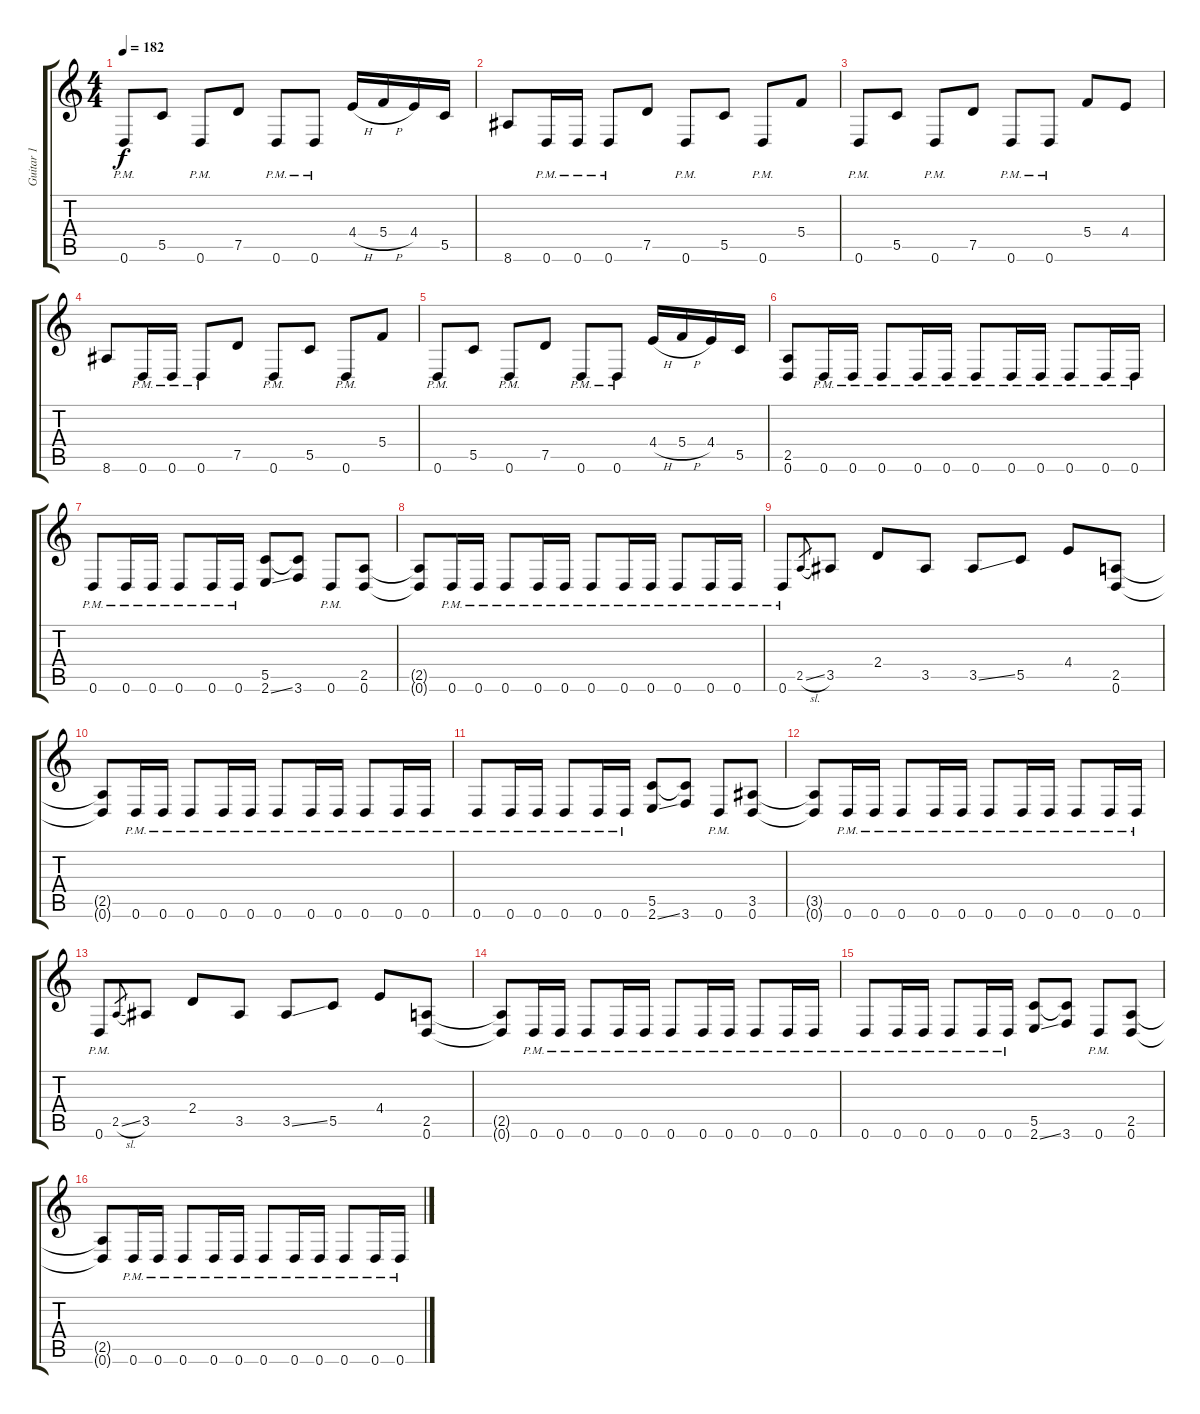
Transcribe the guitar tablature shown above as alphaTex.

\track ("Guitar 1" "Guitar 1") {instrument distortionguitar}
\staff {score tabs}
\tuning (D4 A3 F3 C3 G2 D2) {hide}
\ts (4 4)
\tempo 182
\clef g2
\ks c
0.6{pm}.8{dy f} 5.5.8 0.6{pm}.8 7.5.8 0.6{pm}.8 0.6{pm}.8 4.4{h}.16 5.4{h}.16 4.4.16 5.5.16 |
8.6.8 0.6{pm}.16 0.6{pm}.16 0.6{pm}.8 7.5.8 0.6{pm}.8 5.5.8 0.6{pm}.8 5.4.8 |
0.6{pm}.8 5.5.8 0.6{pm}.8 7.5.8 0.6{pm}.8 0.6{pm}.8 5.4.8 4.4.8 |
8.6.8 0.6{pm}.16 0.6{pm}.16 0.6{pm}.8 7.5.8 0.6{pm}.8 5.5.8 0.6{pm}.8 5.4.8 |
0.6{pm}.8 5.5.8 0.6{pm}.8 7.5.8 0.6{pm}.8 0.6{pm}.8 4.4{h}.16 5.4{h}.16 4.4.16 5.5.16 |
(2.5 0.6).8 0.6{pm}.16 0.6{pm}.16 0.6{pm}.8 0.6{pm}.16 0.6{pm}.16 0.6{pm}.8 0.6{pm}.16 0.6{pm}.16 0.6{pm}.8 0.6{pm}.16 0.6{pm}.16 |
0.6{pm}.8 0.6{pm}.16 0.6{pm}.16 0.6{pm}.8 0.6{pm}.16 0.6{pm}.16 (5.5 2.6{ss}).8 (5.5{t} 3.6).8 0.6{pm}.8 (2.5 0.6).8 |
(2.5{t} 0.6{t}).8 0.6{pm}.16 0.6{pm}.16 0.6{pm}.8 0.6{pm}.16 0.6{pm}.16 0.6{pm}.8 0.6{pm}.16 0.6{pm}.16 0.6{pm}.8 0.6{pm}.16 0.6{pm}.16 |
0.6{pm}.8 2.5{sl}.8{gr} 3.5.8 2.4.8 3.5.8 3.5{ss}.8 5.5.8 4.4.8 (2.5 0.6).8 |
(2.5{t} 0.6{t}).8 0.6{pm}.16 0.6{pm}.16 0.6{pm}.8 0.6{pm}.16 0.6{pm}.16 0.6{pm}.8 0.6{pm}.16 0.6{pm}.16 0.6{pm}.8 0.6{pm}.16 0.6{pm}.16 |
0.6{pm}.8 0.6{pm}.16 0.6{pm}.16 0.6{pm}.8 0.6{pm}.16 0.6{pm}.16 (5.5 2.6{ss}).8 (5.5{t} 3.6).8 0.6{pm}.8 (3.5 0.6).8 |
(3.5{t} 0.6{t}).8 0.6{pm}.16 0.6{pm}.16 0.6{pm}.8 0.6{pm}.16 0.6{pm}.16 0.6{pm}.8 0.6{pm}.16 0.6{pm}.16 0.6{pm}.8 0.6{pm}.16 0.6{pm}.16 |
0.6{pm}.8 2.5{sl}.8{gr} 3.5.8 2.4.8 3.5.8 3.5{ss}.8 5.5.8 4.4.8 (2.5 0.6).8 |
(2.5{t} 0.6{t}).8 0.6{pm}.16 0.6{pm}.16 0.6{pm}.8 0.6{pm}.16 0.6{pm}.16 0.6{pm}.8 0.6{pm}.16 0.6{pm}.16 0.6{pm}.8 0.6{pm}.16 0.6{pm}.16 |
0.6{pm}.8 0.6{pm}.16 0.6{pm}.16 0.6{pm}.8 0.6{pm}.16 0.6{pm}.16 (5.5 2.6{ss}).8 (5.5{t} 3.6).8 0.6{pm}.8 (2.5 0.6).8 |
(2.5{t} 0.6{t}).8 0.6{pm}.16 0.6{pm}.16 0.6{pm}.8 0.6{pm}.16 0.6{pm}.16 0.6{pm}.8 0.6{pm}.16 0.6{pm}.16 0.6{pm}.8 0.6{pm}.16 0.6{pm}.16
